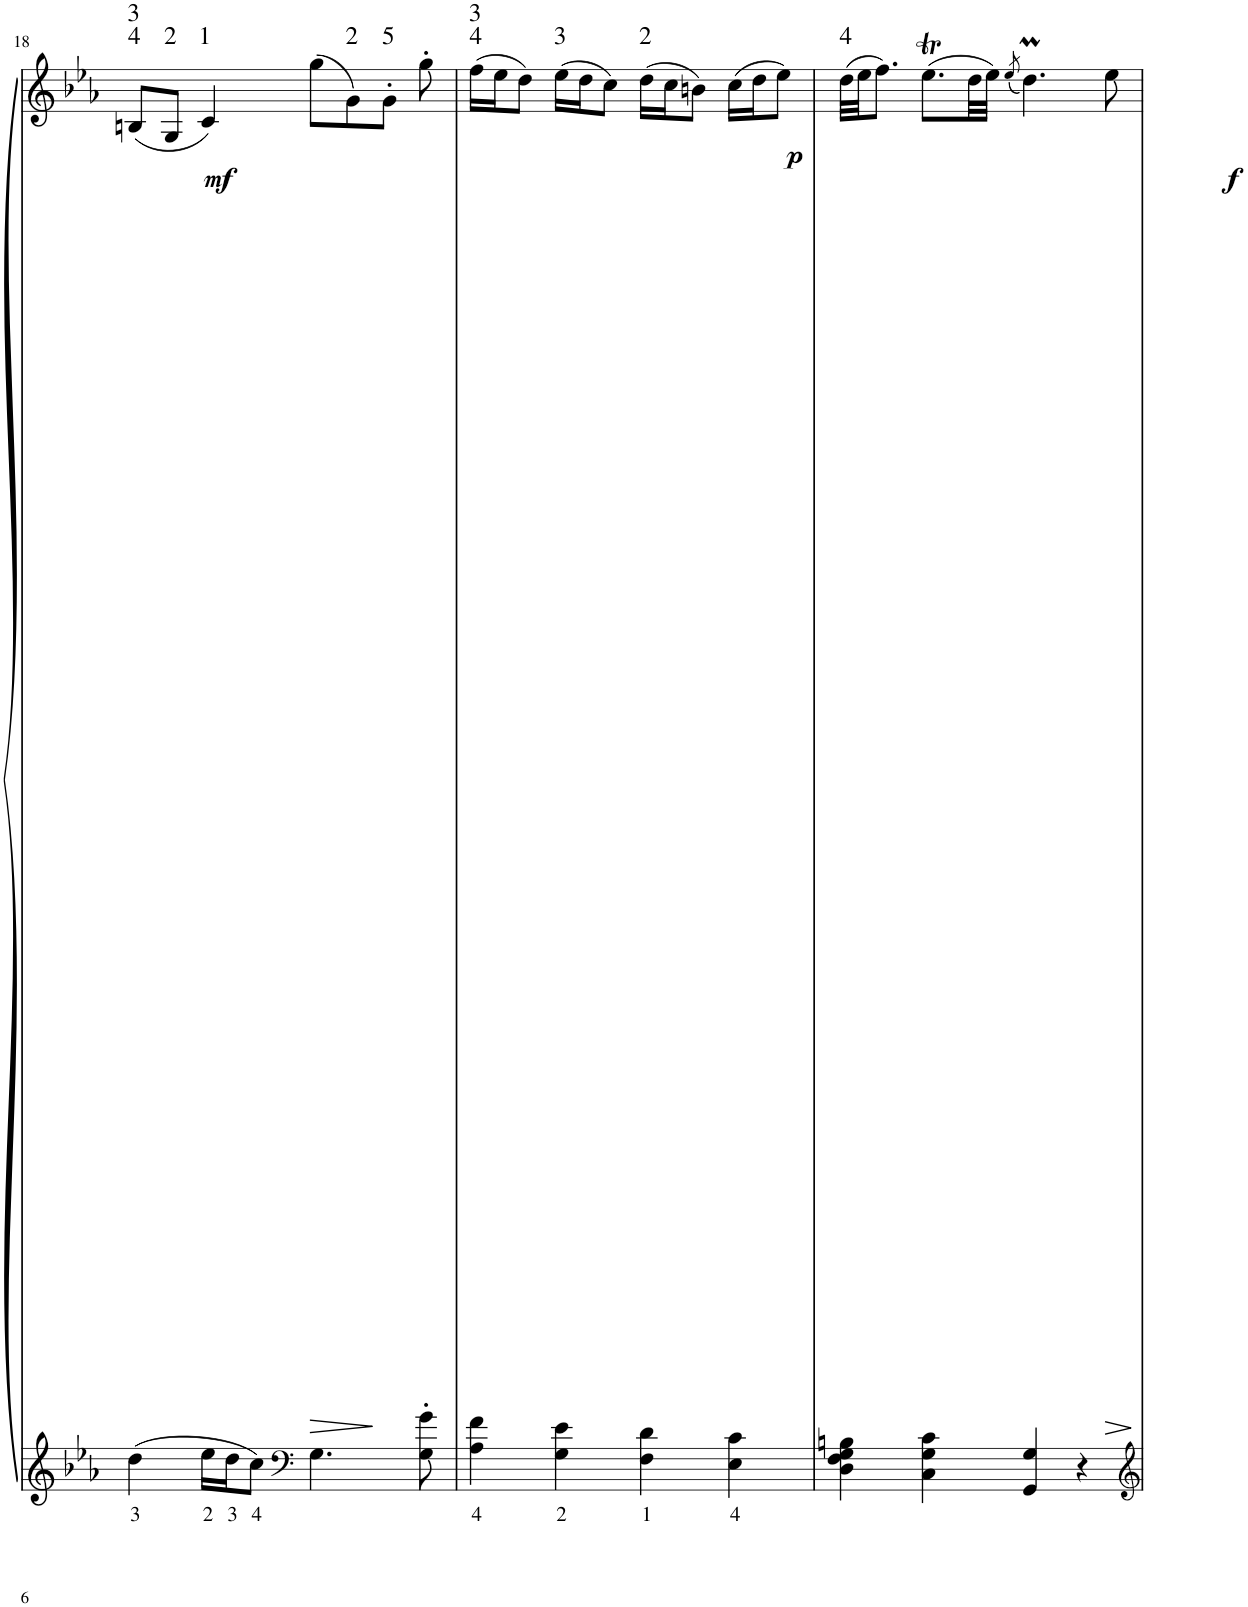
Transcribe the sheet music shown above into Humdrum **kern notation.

**kern	**text	**kern	**dynam	**harte
*part1	*part1	*part1	*part1	*part1
*staff2	*staff2	*staff1	*staff1/2	*
*I"Piano	*	*	*	*
*I'Pno	*	*	*	*
!!LO:PB:g=z
*clefG2	*	*clefG2	*	*
*k[b-e-a-]	*	*k[b-e-a-]	*	*
*M4/4	*	*M4/4	*	*
*met(c)	*	*met(c)	*	*
=18	=18	=18	=18	=18
!	!LO:LY:b	!	!LO:DY:b	!LO:H:n=1:kt=4
!	!	!	!	!LO:H:n=2:kt=3
4dd\	3	(8Bn/L	mf	N N
!	!	!	!	!LO:H:kt=2
.	.	8G/J	.	N
!	!LO:LY:b	!	!	!LO:H:kt=1
16ee-\LL	2	4c/)	.	N
!	!LO:LY:b	!	!	!
16dd\J	3	.	.	.
!	!LO:LY:b	!	!	!
8cc\J	4	.	.	.
*clefF4	*	*	*	*
!	!	!	!LO:HP:b	!
4.G\	.	(8gg\L	>	.
!	!	!	!	!LO:H:kt=2
.	.	8g\)	.	N
!	!	!	!	!LO:H:kt=5
.	.	8g'\J	]	N
!	!	!	!LO:DY:b	!
8G\' 8g\'	.	8gg'\	p	.
=19	=19	=19	=19	=19
!	!LO:LY:b	!	!	!LO:H:n=1:kt=4
!	!	!	!	!LO:H:n=2:kt=3
4A-\ 4f\	4	(16ff\LL	.	N N
.	.	16ee-\J	.	.
.	.	8dd\J)	.	.
!	!LO:LY:b	!	!	!LO:H:kt=3
4G\ 4e-\	2	(16ee-\LL	.	N
.	.	16dd\J	.	.
.	.	8cc\J)	.	.
!	!LO:LY:b	!	!	!LO:H:kt=2
4F\ 4d\	1	(16dd\LL	.	N
.	.	16cc\J	.	.
.	.	8bn\J)	.	.
!	!LO:LY:b	!	!	!
4E-\ 4c\	4	(16cc\LL	.	.
.	.	16dd\J	.	.
.	.	8ee-\J)	.	.
=20	=20	=20	=20	=20
!	!	!	!	!LO:H:kt=4
4D\ 4F\ 4G\ 4Bn\	.	(32dd\LLL	.	N
.	.	32ee-\JJ	.	.
.	.	8.ff\J)	.	.
4C\ 4G\ 4c\	.	(8.ee-T\L	.	.
.	.	32dd\LL	.	.
.	.	32ee-\JJJ)	.	.
.	.	(8qee-/	.	.
!	!	!	!LO:DY:b	!
4GG/ 4G/	.	4.ddm\)	f	.
4r	.	.	.	.
!	!	!	!LO:HP:b	!
.	.	8ee-\	>	.
.	.	.	]	.
=	=	=	=	=
*-	*-	*-	*-	*-
